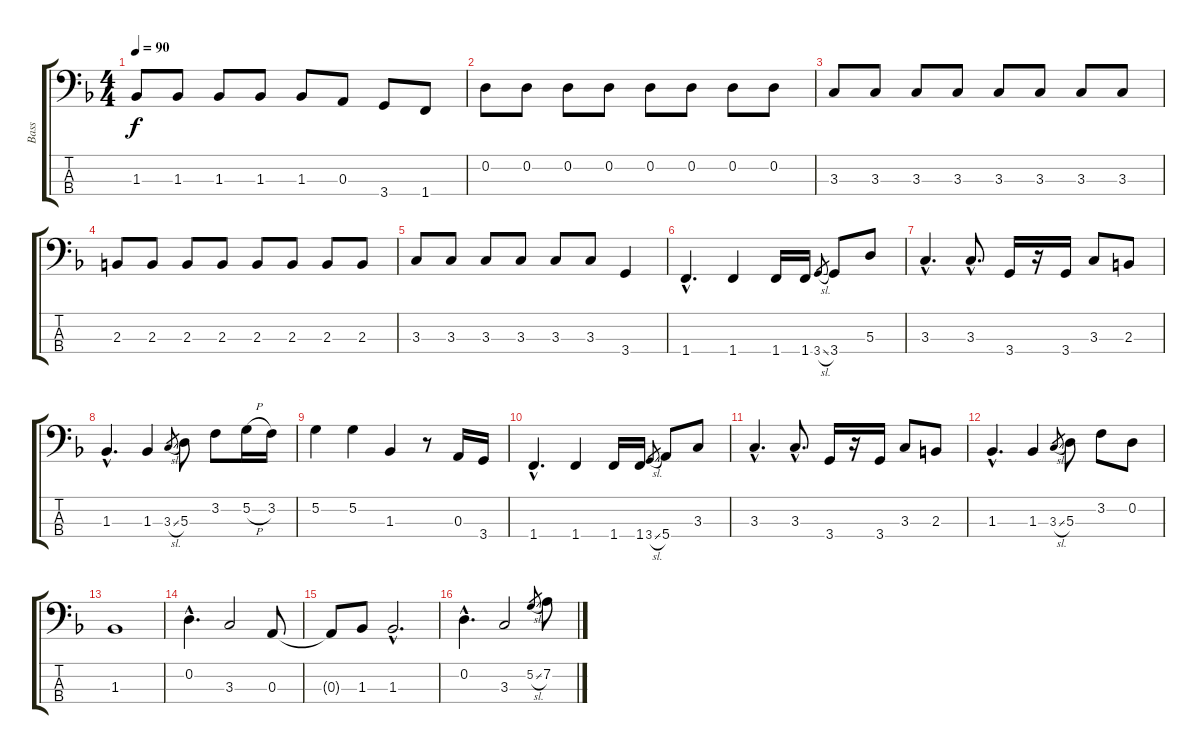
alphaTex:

\track ("Bass" "Bass") {instrument slapbass1}
\staff {score tabs}
\tuning (G2 D2 A1 E1) {hide}
\ts (4 4)
\tempo 90
\clef f4
\ks f
1.3.8{dy f} 1.3.8 1.3.8 1.3.8 1.3.8 0.3.8 3.4.8 1.4.8 |
0.2.8 0.2.8 0.2.8 0.2.8 0.2.8 0.2.8 0.2.8 0.2.8 |
3.3.8 3.3.8 3.3.8 3.3.8 3.3.8 3.3.8 3.3.8 3.3.8 |
2.3.8 2.3.8 2.3.8 2.3.8 2.3.8 2.3.8 2.3.8 2.3.8 |
3.3.8 3.3.8 3.3.8 3.3.8 3.3.8 3.3.8 3.4.4 |
1.4{hac}.4{d} 1.4.4 1.4.16 1.4.16 3.4{sl}.8{gr} 3.4.8 5.3.8 |
3.3{hac}.4{d} 3.3{hac}.8{d} 3.4.16 r.16 3.4.16 3.3.8 2.3.8 |
1.3{hac}.4{d} 1.3.4 3.3{sl}.8{gr} 5.3.8 3.2.8 5.2{h}.16 3.2.16 |
5.2.4 5.2.4 1.3.4 r.8 0.3.16 3.4.16 |
1.4{hac}.4{d} 1.4.4 1.4.16 1.4.16 3.4{sl}.8{gr} 5.4.8 3.3.8 |
3.3{hac}.4{d} 3.3{hac}.8{d} 3.4.16 r.16 3.4.16 3.3.8 2.3.8 |
1.3{hac}.4{d} 1.3.4 3.3{sl}.8{gr} 5.3.8 3.2.8 0.2.8 |
1.3.1 |
0.2{hac}.4{d instrument slapbass1} 3.3.2 0.3.8 |
0.3{t}.8 1.3.8 1.3{hac}.2{d} |
0.2{hac}.4{d} 3.3.2 5.2{sl}.8{gr} 7.2.8
